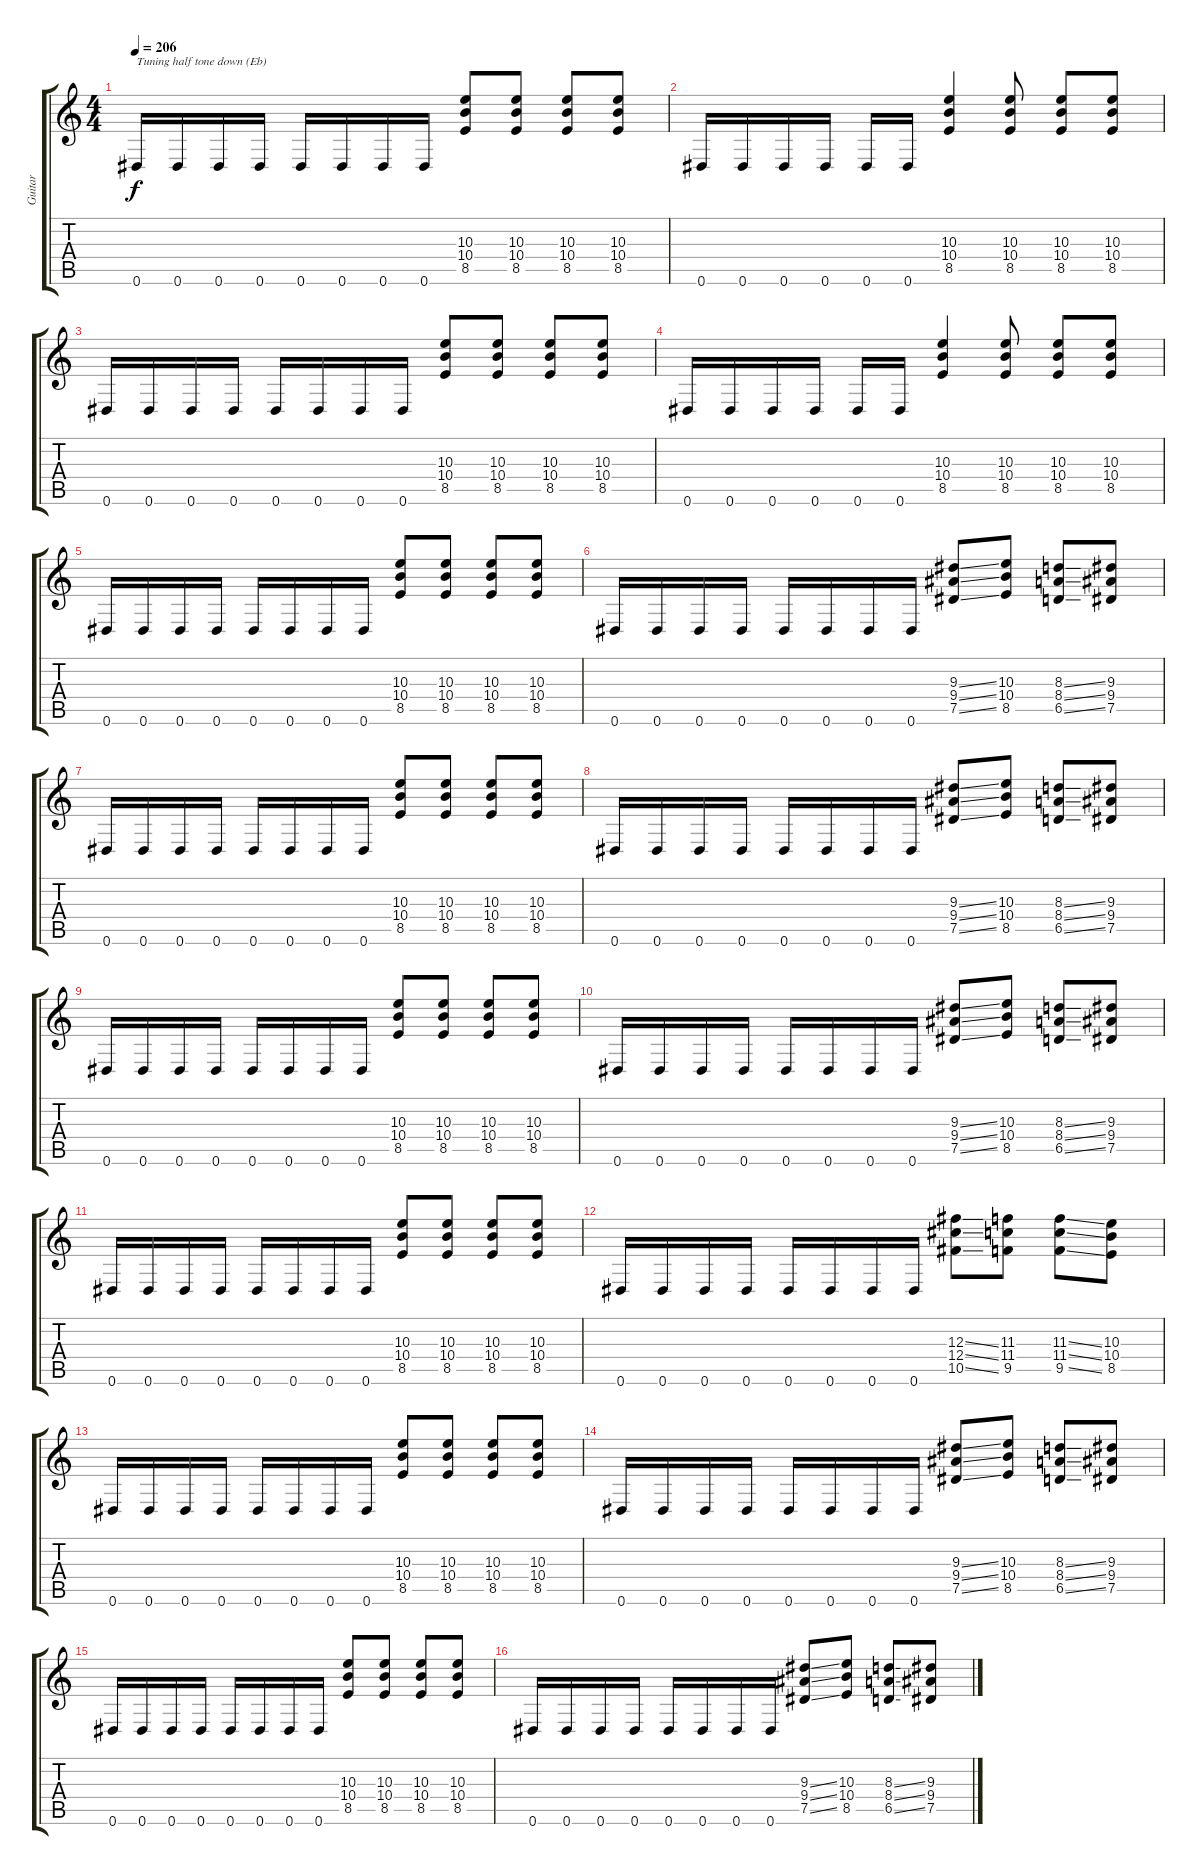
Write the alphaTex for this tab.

\track ("Guitar" "Guitar") {instrument distortionguitar}
\staff {score tabs}
\tuning (Eb4 Bb3 Gb3 Db3 Ab2 Eb2) {hide}
\ts (4 4)
\tempo 206
\clef g2
\ks c
0.6.16{txt "Tuning half tone down (Eb)" dy f instrument distortionguitar} 0.6.16 0.6.16 0.6.16 0.6.16 0.6.16 0.6.16 0.6.16 (10.3 10.4 8.5).8 (10.3 10.4 8.5).8 (10.3 10.4 8.5).8 (10.3 10.4 8.5).8 |
0.6.16 0.6.16 0.6.16 0.6.16 0.6.16 0.6.16 (10.3 10.4 8.5).4 (10.3 10.4 8.5).8 (10.3 10.4 8.5).8 (10.3 10.4 8.5).8 |
0.6.16 0.6.16 0.6.16 0.6.16 0.6.16 0.6.16 0.6.16 0.6.16 (10.3 10.4 8.5).8 (10.3 10.4 8.5).8 (10.3 10.4 8.5).8 (10.3 10.4 8.5).8 |
0.6.16 0.6.16 0.6.16 0.6.16 0.6.16 0.6.16 (10.3 10.4 8.5).4 (10.3 10.4 8.5).8 (10.3 10.4 8.5).8 (10.3 10.4 8.5).8 |
0.6.16 0.6.16 0.6.16 0.6.16 0.6.16 0.6.16 0.6.16 0.6.16 (10.3 10.4 8.5).8 (10.3 10.4 8.5).8 (10.3 10.4 8.5).8 (10.3 10.4 8.5).8 |
0.6.16 0.6.16 0.6.16 0.6.16 0.6.16 0.6.16 0.6.16 0.6.16 (9.3{ss} 9.4{ss} 7.5{ss}).8 (10.3 10.4 8.5).8 (8.3{ss} 8.4{ss} 6.5{ss}).8 (9.3 9.4 7.5).8 |
0.6.16 0.6.16 0.6.16 0.6.16 0.6.16 0.6.16 0.6.16 0.6.16 (10.3 10.4 8.5).8 (10.3 10.4 8.5).8 (10.3 10.4 8.5).8 (10.3 10.4 8.5).8 |
0.6.16 0.6.16 0.6.16 0.6.16 0.6.16 0.6.16 0.6.16 0.6.16 (9.3{ss} 9.4{ss} 7.5{ss}).8 (10.3 10.4 8.5).8 (8.3{ss} 8.4{ss} 6.5{ss}).8 (9.3 9.4 7.5).8 |
0.6.16 0.6.16 0.6.16 0.6.16 0.6.16 0.6.16 0.6.16 0.6.16 (10.3 10.4 8.5).8 (10.3 10.4 8.5).8 (10.3 10.4 8.5).8 (10.3 10.4 8.5).8 |
0.6.16 0.6.16 0.6.16 0.6.16 0.6.16 0.6.16 0.6.16 0.6.16 (9.3{ss} 9.4{ss} 7.5{ss}).8 (10.3 10.4 8.5).8 (8.3{ss} 8.4{ss} 6.5{ss}).8 (9.3 9.4 7.5).8 |
0.6.16 0.6.16 0.6.16 0.6.16 0.6.16 0.6.16 0.6.16 0.6.16 (10.3 10.4 8.5).8 (10.3 10.4 8.5).8 (10.3 10.4 8.5).8 (10.3 10.4 8.5).8 |
0.6.16 0.6.16 0.6.16 0.6.16 0.6.16 0.6.16 0.6.16 0.6.16 (12.3{ss} 12.4{ss} 10.5{ss}).8 (11.3 11.4 9.5).8 (11.3{ss} 11.4{ss} 9.5{ss}).8 (10.3 10.4 8.5).8 |
0.6.16 0.6.16 0.6.16 0.6.16 0.6.16 0.6.16 0.6.16 0.6.16 (10.3 10.4 8.5).8 (10.3 10.4 8.5).8 (10.3 10.4 8.5).8 (10.3 10.4 8.5).8 |
0.6.16 0.6.16 0.6.16 0.6.16 0.6.16 0.6.16 0.6.16 0.6.16 (9.3{ss} 9.4{ss} 7.5{ss}).8 (10.3 10.4 8.5).8 (8.3{ss} 8.4{ss} 6.5{ss}).8 (9.3 9.4 7.5).8 |
0.6.16 0.6.16 0.6.16 0.6.16 0.6.16 0.6.16 0.6.16 0.6.16 (10.3 10.4 8.5).8 (10.3 10.4 8.5).8 (10.3 10.4 8.5).8 (10.3 10.4 8.5).8 |
0.6.16 0.6.16 0.6.16 0.6.16 0.6.16 0.6.16 0.6.16 0.6.16 (9.3{ss} 9.4{ss} 7.5{ss}).8 (10.3 10.4 8.5).8 (8.3{ss} 8.4{ss} 6.5{ss}).8 (9.3 9.4 7.5).8
